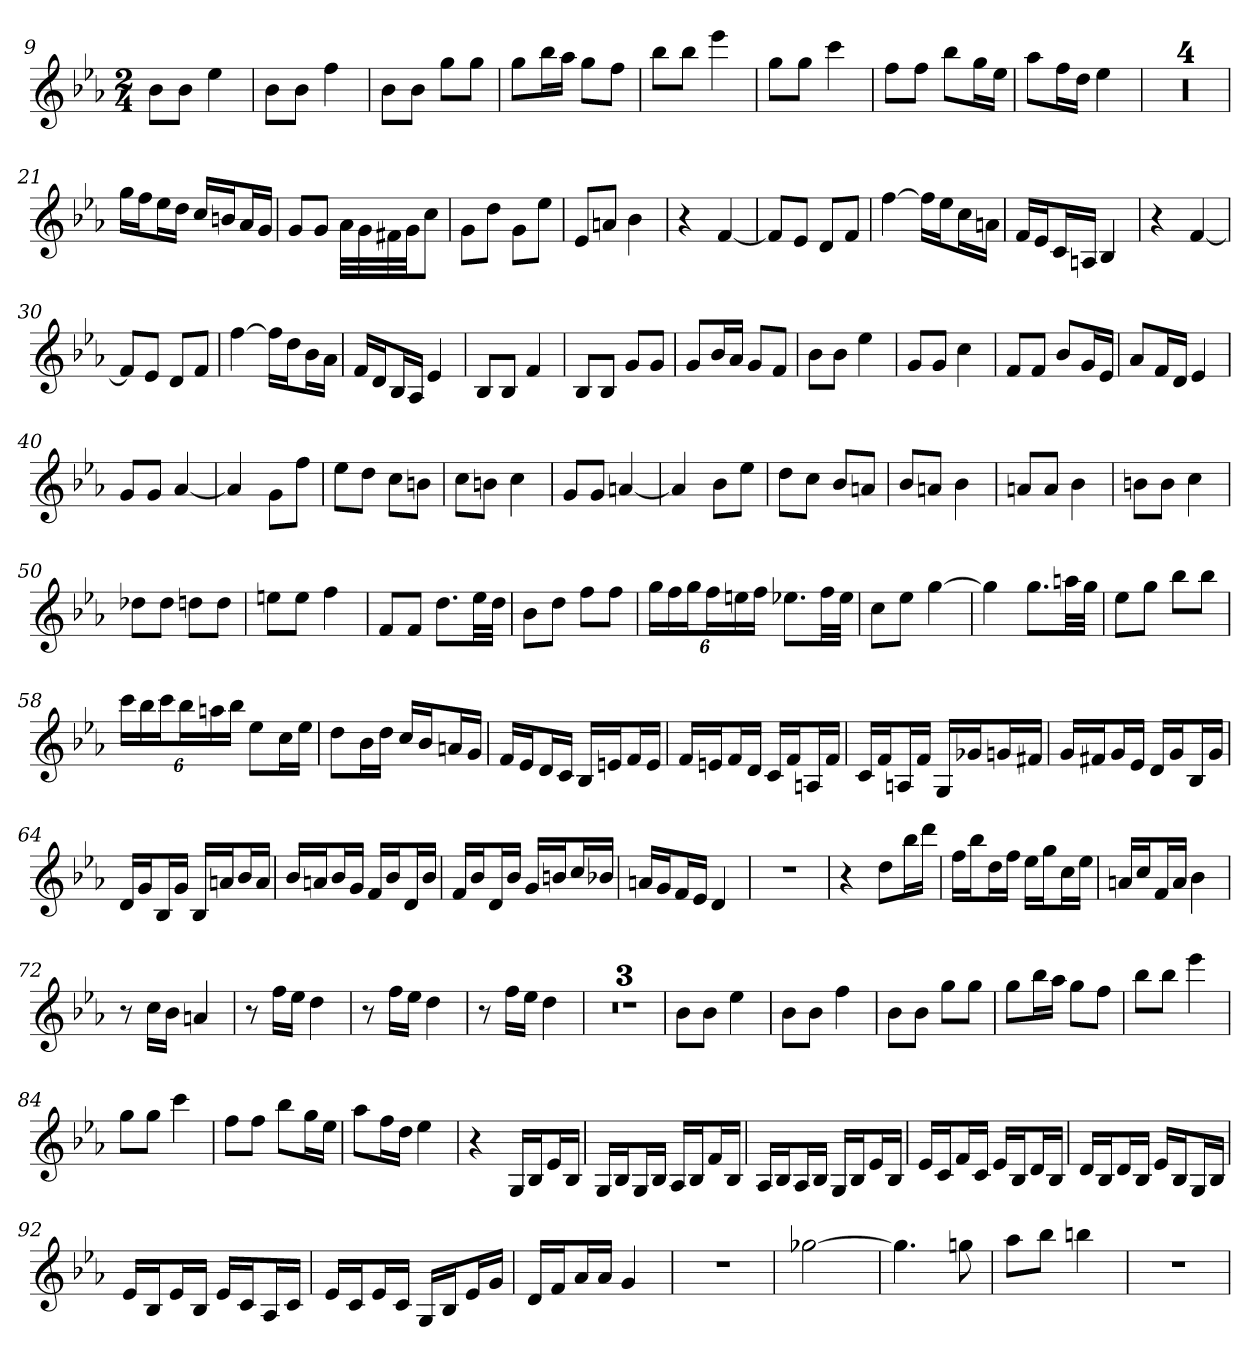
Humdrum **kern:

**kern
*part1
*staff1
*clefG2
*k[b-e-a-]
*E-:
*M2/4
=9
8b-\L
8b-\J
4ee-
=10
8b-\L
8b-\J
4ff
=11
8b-\L
8b-\J
8gg\L
8gg\J
=12
8gg\L
16bb-\L
16aa-\JJ
8gg\L
8ff\J
=13
8bb-\L
8bb-\J
4eee-
=14
8gg\L
8gg\J
4ccc
=15
8ff\L
8ff\J
8bb-\L
16gg\L
16ee-\JJ
=16
8aa-\L
16ff\L
16dd\JJ
4ee-
=17
2r
=18
2r
=19
2r
=20
2r
=21
16gg\LL
16ff\J
16ee-\L
16dd\JJ
16cc/LL
16bn/J
16a-/L
16g/JJ
=22
8g/L
8g/J
32a-\LLL
32g\
32f#X\
32g\JJ
8cc\J
=23
8g\L
8dd\J
8g\L
8ee-\J
=24
8e-/L
8an/J
4b-
=25
4r
[4f
=26
8f/L]
8e-/J
8d/L
8f/J
=27
[4ff
16ff\LL]
16ee-\J
16cc\L
16an\JJ
=28
16f/LL
16e-/J
16c/L
16An/JJ
4B-
=29
4r
[4f
=30
8f/L]
8e-/J
8d/L
8f/J
=31
[4ff
16ff\LL]
16dd\J
16b-\L
16a-\JJ
=32
16f/LL
16d/J
16B-/L
16A-/JJ
4e-
=33
8B-/L
8B-/J
4f
=34
8B-/L
8B-/J
8g/L
8g/J
=35
8g/L
16b-/L
16a-/JJ
8g/L
8f/J
=36
8b-\L
8b-\J
4ee-
=37
8g/L
8g/J
4cc
=38
8f/L
8f/J
8b-/L
16g/L
16e-/JJ
=39
8a-/L
16f/L
16d/JJ
4e-
=40
8g/L
8g/J
[4a-
=41
4a-]
8g\L
8ff\J
=42
8ee-\L
8dd\J
8cc\L
8bn\J
=43
8cc\L
8bn\J
4cc
=44
8g/L
8g/J
[4an
=45
4a]
8b-\L
8ee-\J
=46
8dd\L
8cc\J
8b-/L
8an/J
=47
8b-/L
8an/J
4b-
=48
8an/L
8a/J
4b-
=49
8bn\L
8b\J
4cc
=50
8dd-X\L
8dd-\J
8ddn\L
8dd\J
=51
8een\L
8ee\J
4ff
=52
8f/L
8f/J
8.dd\L
32ee-\LL
32dd\JJJ
=53
8b-\L
8dd\J
8ff\L
8ff\J
=54
24gg\LL
24ff\
24gg\J
24ff\L
24een\
24ff\JJ
8.ee-X\L
32ff\LL
32ee-\JJJ
=55
8cc\L
8ee-\J
[4gg
=56
4gg]
8.gg\L
32aan\LL
32gg\JJJ
=57
8ee-\L
8gg\J
8bb-\L
8bb-\J
=58
24ccc\LL
24bb-\
24ccc\J
24bb-\L
24aan\
24bb-\JJ
8ee-\L
16cc\L
16ee-\JJ
=59
8dd\L
16b-\L
16dd\JJ
16cc/LL
16b-/J
16an/L
16g/JJ
=60
16f/LL
16e-/J
16d/L
16c/JJ
16B-/LL
16en/J
16f/L
16e/JJ
=61
16f/LL
16en/J
16f/L
16d/JJ
16c/LL
16f/J
16An/L
16f/JJ
=62
16c/LL
16f/J
16An/L
16f/JJ
16G/LL
16g-X/J
16gn/L
16f#X/JJ
=63
16g/LL
16f#X/J
16g/L
16e-/JJ
16d/LL
16g/J
16B-/L
16g/JJ
=64
16d/LL
16g/J
16B-/L
16g/JJ
16B-/LL
16an/J
16b-/L
16a/JJ
=65
16b-/LL
16an/J
16b-/L
16g/JJ
16f/LL
16b-/J
16d/L
16b-/JJ
=66
16f/LL
16b-/J
16d/L
16b-/JJ
16g/LL
16bn/J
16cc/L
16b-X/JJ
=67
16an/LL
16g/J
16f/L
16e-/JJ
4d
=68
2r
=69
4r
8dd\L
16bb-\L
16ddd\JJ
=70
16ff\LL
16bb-\J
16dd\L
16ff\JJ
16ee-\LL
16gg\J
16cc\L
16ee-\JJ
=71
16an/LL
16cc/J
16f/L
16a/JJ
4b-
=72
8r
16cc\LL
16b-\JJ
4an
=73
8r
16ff\LL
16ee-\JJ
4dd
=74
8r
16ff\LL
16ee-\JJ
4dd
=75
8r
16ff\LL
16ee-\JJ
4dd
=76
2r
=77
2r
=78
2r
=79
8b-\L
8b-\J
4ee-
=80
8b-\L
8b-\J
4ff
=81
8b-\L
8b-\J
8gg\L
8gg\J
=82
8gg\L
16bb-\L
16aa-\JJ
8gg\L
8ff\J
=83
8bb-\L
8bb-\J
4eee-
=84
8gg\L
8gg\J
4ccc
=85
8ff\L
8ff\J
8bb-\L
16gg\L
16ee-\JJ
=86
8aa-\L
16ff\L
16dd\JJ
4ee-
=87
4r
16G/LL
16B-/J
16e-/L
16B-/JJ
=88
16G/LL
16B-/J
16G/L
16B-/JJ
16A-/LL
16B-/J
16f/L
16B-/JJ
=89
16A-/LL
16B-/J
16A-/L
16B-/JJ
16G/LL
16B-/J
16e-/L
16B-/JJ
=90
16e-/LL
16c/J
16f/L
16c/JJ
16e-/LL
16B-/J
16d/L
16B-/JJ
=91
16d/LL
16B-/J
16d/L
16B-/JJ
16e-/LL
16B-/J
16G/L
16B-/JJ
=92
16e-/LL
16B-/J
16e-/L
16B-/JJ
16e-/LL
16c/J
16A-/L
16c/JJ
=93
16e-/LL
16c/J
16e-/L
16c/JJ
16G/LL
16B-/J
16e-/L
16g/JJ
=94
16d/LL
16f/J
16a-/L
16a-/JJ
4g
=95
2r
=96
[2gg-X
=97
4.gg-]
8ggn
=98
8aa-\L
8bb-\J
4bbn
=99
2r
=
*-
